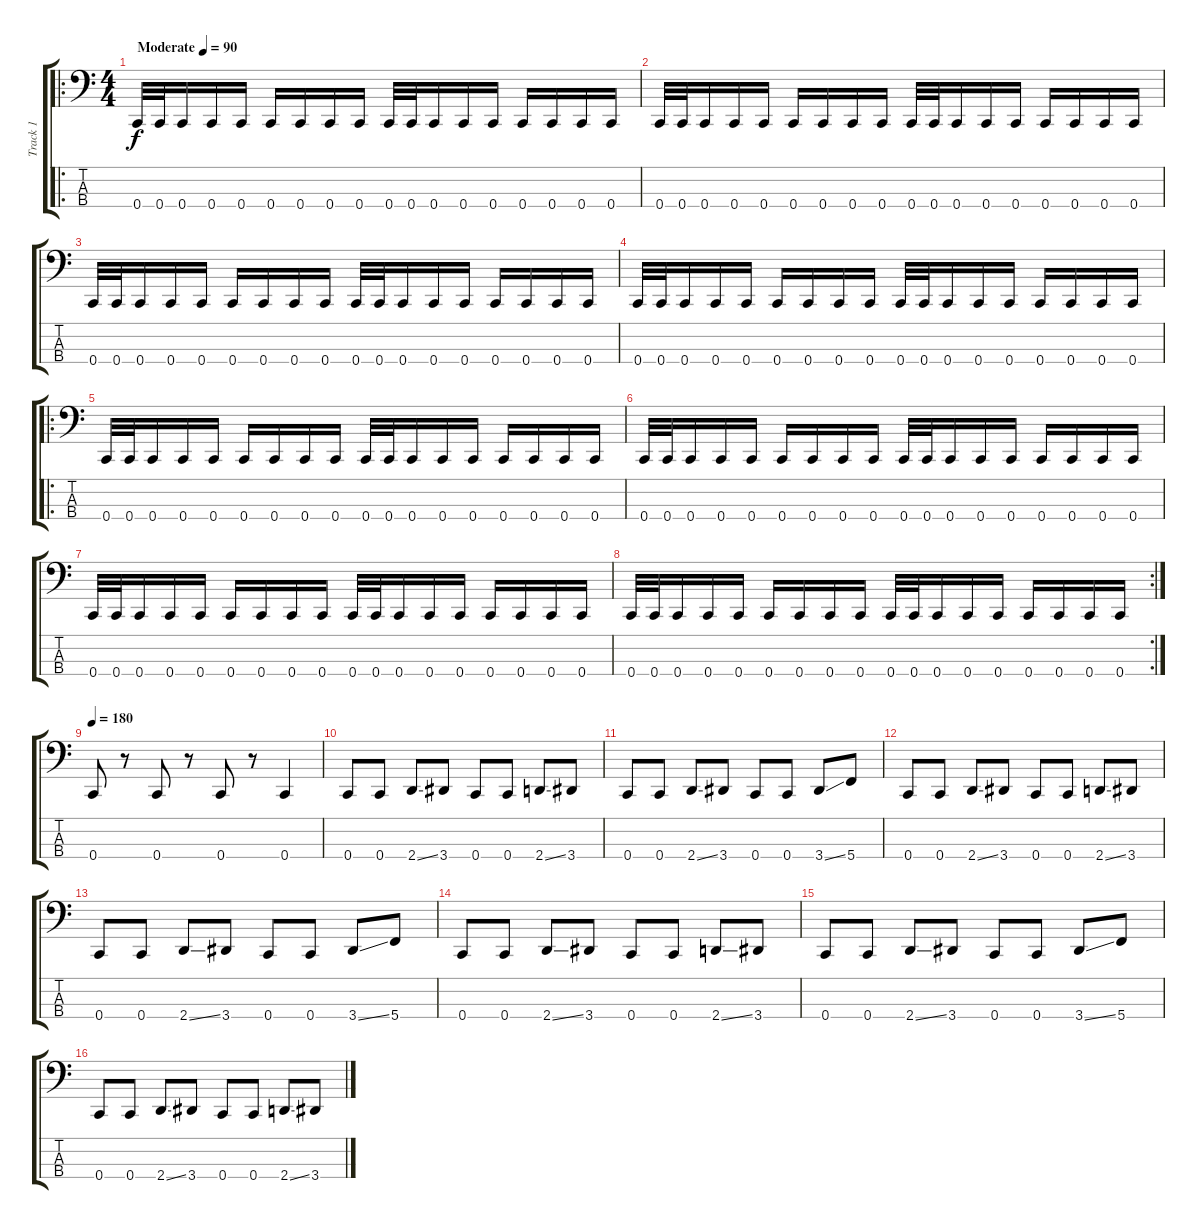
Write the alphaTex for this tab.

\track ("Track 1" "Track 1") {instrument electricbassfinger}
\staff {score tabs}
\tuning (Eb2 Bb1 F1 C1) {hide}
\ro
\ts (4 4)
\tempo (90 "Moderate")
\clef f4
\ks c
0.4.32{dy f instrument electricbassfinger} 0.4.32 0.4.16 0.4.16 0.4.16 0.4.16 0.4.16 0.4.16 0.4.16 0.4.32 0.4.32 0.4.16 0.4.16 0.4.16 0.4.16 0.4.16 0.4.16 0.4.16 |
0.4.32 0.4.32 0.4.16 0.4.16 0.4.16 0.4.16 0.4.16 0.4.16 0.4.16 0.4.32 0.4.32 0.4.16 0.4.16 0.4.16 0.4.16 0.4.16 0.4.16 0.4.16 |
0.4.32 0.4.32 0.4.16 0.4.16 0.4.16 0.4.16 0.4.16 0.4.16 0.4.16 0.4.32 0.4.32 0.4.16 0.4.16 0.4.16 0.4.16 0.4.16 0.4.16 0.4.16 |
0.4.32 0.4.32 0.4.16 0.4.16 0.4.16 0.4.16 0.4.16 0.4.16 0.4.16 0.4.32 0.4.32 0.4.16 0.4.16 0.4.16 0.4.16 0.4.16 0.4.16 0.4.16 |
\ro
0.4.32 0.4.32 0.4.16 0.4.16 0.4.16 0.4.16 0.4.16 0.4.16 0.4.16 0.4.32 0.4.32 0.4.16 0.4.16 0.4.16 0.4.16 0.4.16 0.4.16 0.4.16 |
0.4.32 0.4.32 0.4.16 0.4.16 0.4.16 0.4.16 0.4.16 0.4.16 0.4.16 0.4.32 0.4.32 0.4.16 0.4.16 0.4.16 0.4.16 0.4.16 0.4.16 0.4.16 |
0.4.32 0.4.32 0.4.16 0.4.16 0.4.16 0.4.16 0.4.16 0.4.16 0.4.16 0.4.32 0.4.32 0.4.16 0.4.16 0.4.16 0.4.16 0.4.16 0.4.16 0.4.16 |
\rc 2
0.4.32 0.4.32 0.4.16 0.4.16 0.4.16 0.4.16 0.4.16 0.4.16 0.4.16 0.4.32 0.4.32 0.4.16 0.4.16 0.4.16 0.4.16 0.4.16 0.4.16 0.4.16 |
\tempo 180
0.4.8 r.8 0.4.8 r.8 0.4.8 r.8 0.4.4 |
0.4.8 0.4.8 2.4{ss}.8 3.4.8 0.4.8 0.4.8 2.4{ss}.8 3.4.8 |
0.4.8 0.4.8 2.4{ss}.8 3.4.8 0.4.8 0.4.8 3.4{ss}.8 5.4.8 |
0.4.8 0.4.8 2.4{ss}.8 3.4.8 0.4.8 0.4.8 2.4{ss}.8 3.4.8 |
0.4.8 0.4.8 2.4{ss}.8 3.4.8 0.4.8 0.4.8 3.4{ss}.8 5.4.8 |
0.4.8 0.4.8 2.4{ss}.8 3.4.8 0.4.8 0.4.8 2.4{ss}.8 3.4.8 |
0.4.8 0.4.8 2.4{ss}.8 3.4.8 0.4.8 0.4.8 3.4{ss}.8 5.4.8 |
0.4.8 0.4.8 2.4{ss}.8 3.4.8 0.4.8 0.4.8 2.4{ss}.8 3.4.8
